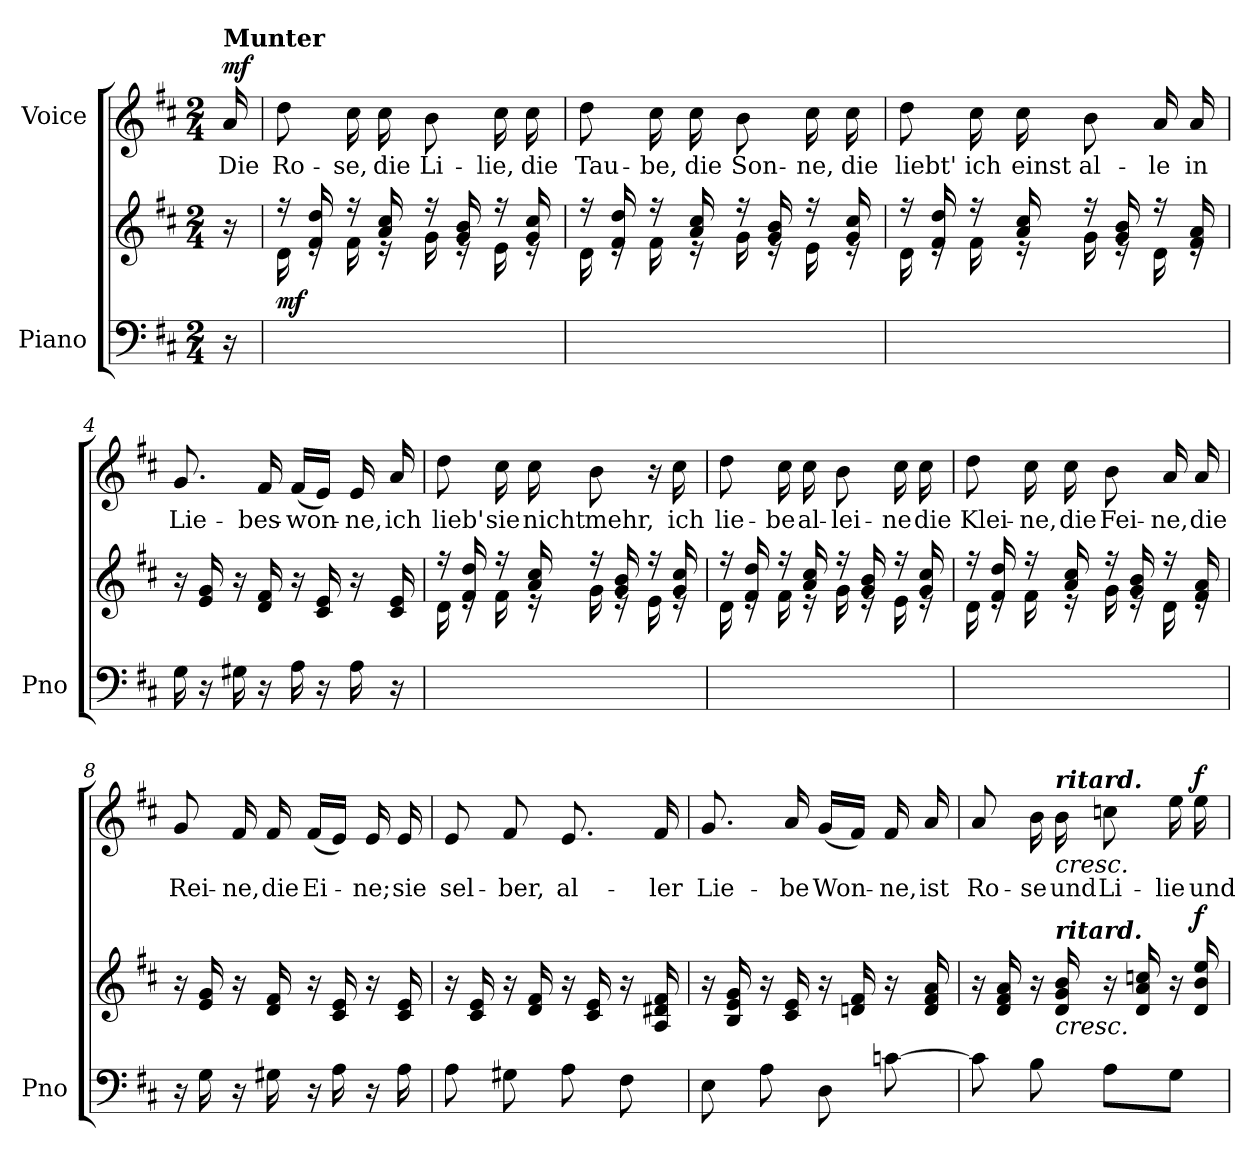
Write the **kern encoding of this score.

**kern	**kern	**dynam	**kern	**text	**dynam
*part2	*part2	*part2	*part1	*part1	*part1
*staff3	*staff2	*staff2/3	*staff1	*staff1	*staff1
*I"Piano	*	*	*I"Voice	*	*
*I'Pno	*	*	*	*	*
*clefF4	*clefG2	*	*clefG2	*	*
*k[f#c#]	*k[f#c#]	*	*k[f#c#]	*	*
*M2/4	*M2/4	*	*M2/4	*	*
=	=	=	=	=	=
!	!	!	!LO:TX:a:B:t=Munter	!	!
!	!	!	!	!LO:LY:b	!LO:DY:a
16r	16r	.	16a/	Die	mf
=1	=1	=1	=1	=1	=1
*	*^	*	*	*	*
!	!	!	!LO:DY:a=2	!	!LO:LY:b	!
2ryy	16r	16d\	mf	8dd\	Ro-	.
.	16f#/ 16dd/	16re	.	.	.	.
!	!	!	!	!	!LO:LY:b	!
.	16r	16f#\	.	16cc#\	-se,	.
!	!	!	!	!	!LO:LY:b	!
.	16a/ 16cc#/	16re	.	16cc#\	die	.
!	!	!	!	!	!LO:LY:b	!
.	16r	16g\	.	8b\	Li-	.
.	16g/ 16b/	16re	.	.	.	.
!	!	!	!	!	!LO:LY:b	!
.	16r	16e\	.	16cc#\	-lie,	.
!	!	!	!	!	!LO:LY:b	!
.	16g/ 16cc#/	16re	.	16cc#\	die	.
=2	=2	=2	=2	=2	=2	=2
!	!	!	!	!	!LO:LY:b	!
2ryy	16r	16d\	.	8dd\	Tau-	.
.	16f#/ 16dd/	16re	.	.	.	.
!	!	!	!	!	!LO:LY:b	!
.	16r	16f#\	.	16cc#\	-be,	.
!	!	!	!	!	!LO:LY:b	!
.	16a/ 16cc#/	16re	.	16cc#\	die	.
!	!	!	!	!	!LO:LY:b	!
.	16r	16g\	.	8b\	Son-	.
.	16g/ 16b/	16re	.	.	.	.
!	!	!	!	!	!LO:LY:b	!
.	16r	16e\	.	16cc#\	-ne,	.
!	!	!	!	!	!LO:LY:b	!
.	16g/ 16cc#/	16re	.	16cc#\	die	.
=3	=3	=3	=3	=3	=3	=3
!	!	!	!	!	!LO:LY:b	!
2ryy	16r	16d\	.	8dd\	liebt'	.
.	16f#/ 16dd/	16re	.	.	.	.
!	!	!	!	!	!LO:LY:b	!
.	16r	16f#\	.	16cc#\	ich	.
!	!	!	!	!	!LO:LY:b	!
.	16a/ 16cc#/	16re	.	16cc#\	einst	.
!	!	!	!	!	!LO:LY:b	!
.	16r	16g\	.	8b\	al-	.
.	16g/ 16b/	16re	.	.	.	.
!	!	!	!	!	!LO:LY:b	!
.	16r	16d\	.	16a/	-le	.
!	!	!	!	!	!LO:LY:b	!
.	16f#/ 16a/	16re	.	16a/	in	.
!!LO:LB:g=z
=4	=4	=4	=4	=4	=4	=4
!	!	!	!	!	!LO:LY:b	!
*	*v	*v	*	*	*	*
16G\	16r	.	8.g/	Lie-	.
16r	16e/ 16g/	.	.	.	.
16G#X\	16r	.	.	.	.
!	!	!	!	!LO:LY:b	!
16r	16d/ 16f#/	.	16f#/	-bes-	.
!	!	!	!	!LO:LY:b	!
16A\	16r	.	(16f#/LL	-won-	.
16r	16c#/ 16e/	.	16e/JJ)	.	.
!	!	!	!	!LO:LY:b	!
16A\	16r	.	16e/	-ne,	.
!	!	!	!	!LO:LY:b	!
16r	16c#/ 16e/	.	16a/	ich	.
=5	=5	=5	=5	=5	=5
*	*^	*	*	*	*
!	!	!	!	!	!LO:LY:b	!
2ryy	16r	16d\	.	8dd\	lieb'	.
.	16f#/ 16dd/	16re	.	.	.	.
!	!	!	!	!	!LO:LY:b	!
.	16r	16f#\	.	16cc#\	sie	.
!	!	!	!	!	!LO:LY:b	!
.	16a/ 16cc#/	16re	.	16cc#\	nicht	.
!	!	!	!	!	!LO:LY:b	!
.	16r	16g\	.	8b\	mehr,	.
.	16g/ 16b/	16re	.	.	.	.
.	16r	16e\	.	16r	.	.
!	!	!	!	!	!LO:LY:b	!
.	16g/ 16cc#/	16re	.	16cc#\	ich	.
=6	=6	=6	=6	=6	=6	=6
!	!	!	!	!	!LO:LY:b	!
2ryy	16r	16d\	.	8dd\	lie-	.
.	16f#/ 16dd/	16re	.	.	.	.
!	!	!	!	!	!LO:LY:b	!
.	16r	16f#\	.	16cc#\	-be	.
!	!	!	!	!	!LO:LY:b	!
.	16a/ 16cc#/	16re	.	16cc#\	al-	.
!	!	!	!	!	!LO:LY:b	!
.	16r	16g\	.	8b\	-lei-	.
.	16g/ 16b/	16re	.	.	.	.
!	!	!	!	!	!LO:LY:b	!
.	16r	16e\	.	16cc#\	-ne	.
!	!	!	!	!	!LO:LY:b	!
.	16g/ 16cc#/	16re	.	16cc#\	die	.
=7	=7	=7	=7	=7	=7	=7
!	!	!	!	!	!LO:LY:b	!
2ryy	16r	16d\	.	8dd\	Klei-	.
.	16f#/ 16dd/	16re	.	.	.	.
!	!	!	!	!	!LO:LY:b	!
.	16r	16f#\	.	16cc#\	-ne,	.
!	!	!	!	!	!LO:LY:b	!
.	16a/ 16cc#/	16re	.	16cc#\	die	.
!	!	!	!	!	!LO:LY:b	!
.	16r	16g\	.	8b\	Fei-	.
.	16g/ 16b/	16re	.	.	.	.
!	!	!	!	!	!LO:LY:b	!
.	16r	16d\	.	16a/	-ne,	.
!	!	!	!	!	!LO:LY:b	!
.	16f#/ 16a/	16re	.	16a/	die	.
!!LO:LB:g=z
=8	=8	=8	=8	=8	=8	=8
!	!	!	!	!	!LO:LY:b	!
*	*v	*v	*	*	*	*
16r	16r	.	8g/	Rei-	.
16G\	16e/ 16g/	.	.	.	.
!	!	!	!	!LO:LY:b	!
16r	16r	.	16f#/	-ne,	.
!	!	!	!	!LO:LY:b	!
16G#X\	16d/ 16f#/	.	16f#/	die	.
!	!	!	!	!LO:LY:b	!
16r	16r	.	(16f#/LL	Ei-	.
16A\	16c#/ 16e/	.	16e/JJ)	.	.
!	!	!	!	!LO:LY:b	!
16r	16r	.	16e/	-ne;	.
!	!	!	!	!LO:LY:b	!
16A\	16c#/ 16e/	.	16e/	sie	.
=9	=9	=9	=9	=9	=9
!	!	!	!	!LO:LY:b	!
8A\	16r	.	8e/	sel-	.
.	16c#/ 16e/	.	.	.	.
!	!	!	!	!LO:LY:b	!
8G#X\	16r	.	8f#/	-ber,	.
.	16d/ 16f#/	.	.	.	.
!	!	!	!	!LO:LY:b	!
8A\	16r	.	8.e/	al-	.
.	16c#/ 16e/	.	.	.	.
8F#\	16r	.	.	.	.
!	!	!	!	!LO:LY:b	!
.	16A/ 16d#X/ 16f#/	.	16f#/	-ler	.
=10	=10	=10	=10	=10	=10
!	!	!	!	!LO:LY:b	!
8E\	16r	.	8.g/	Lie-	.
.	16B/ 16e/ 16g/	.	.	.	.
8A\	16r	.	.	.	.
!	!	!	!	!LO:LY:b	!
.	16c#/ 16e/	.	16a/	-be	.
!	!	!	!	!LO:LY:b	!
8D\	16r	.	(16g/LL	Won-	.
.	16dn/ 16f#/	.	16f#/JJ)	.	.
!	!	!	!	!LO:LY:b	!
[8cn\	16r	.	16f#/	-ne,	.
!	!	!	!	!LO:LY:b	!
.	16d/ 16f#/ 16a/	.	16a/	ist	.
=11	=11	=11	=11	=11	=11
!	!	!	!	!LO:LY:b	!
8c\]	16r	.	8a/	Ro-	.
.	16d/ 16f#/ 16a/	.	.	.	.
!	!	!	!	!LO:LY:b	!
8B\	16r	.	16b\	-se	.
!	!	!	!LO:TX:a:Bi:t=ritard.	!	!
!	!LO:TX:a:Bi:t=ritard.	!	!	!	!
!	!	!LO:HP:b	!	!LO:LY:b	!LO:HP:b
.	16d/ 16g/ 16b/	<	16b\	und	<
!	!	!	!	!LO:LY:b	!
8A\L	16r	.	8ccn\	Li-	.
.	16d/ 16a/ 16ccn/	.	.	.	.
*	*	*	*MM65	*	*
!	!	!	!	!LO:LY:b	!
8G\J	16r	.	16ee\	-lie	.
!	!	!LO:DY:a	!	!LO:LY:b	!LO:DY:a
.	16d/ 16b/ 16ee/	f	16ee\	und	f
.	.	[	.	.	[
=	=	=	=	=	=
*-	*-	*-	*-	*-	*-
